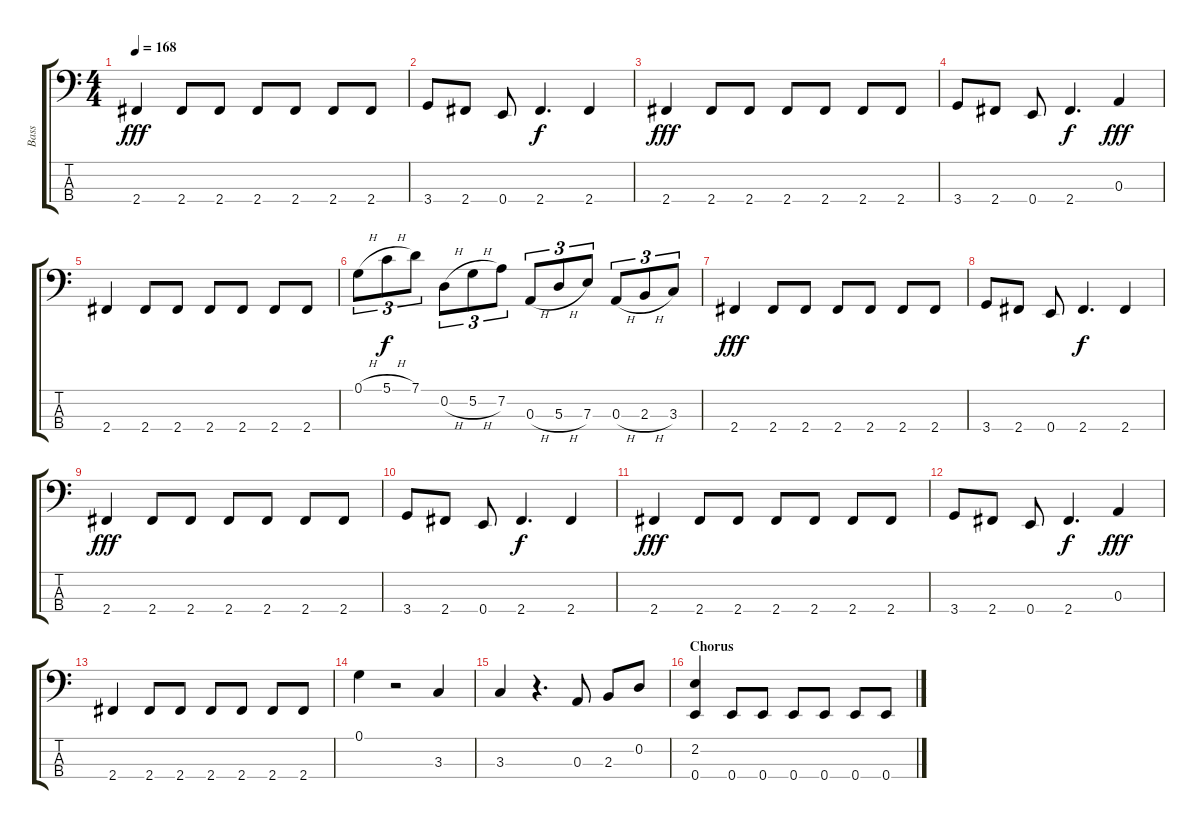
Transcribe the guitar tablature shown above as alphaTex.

\track ("Bass" "Bass") {instrument electricbasspick}
\staff {score tabs}
\tuning (G2 D2 A1 E1) {hide}
\ts (4 4)
\tempo 168
\clef f4
\ks c
2.4.4{dy fff} 2.4.8 2.4.8 2.4.8 2.4.8 2.4.8 2.4.8 |
3.4.8 2.4.8 0.4.8 2.4.4{d dy f} 2.4.4 |
2.4.4{dy fff} 2.4.8 2.4.8 2.4.8 2.4.8 2.4.8 2.4.8 |
3.4.8 2.4.8 0.4.8 2.4.4{d dy f} 0.3.4{dy fff} |
2.4.4 2.4.8 2.4.8 2.4.8 2.4.8 2.4.8 2.4.8 |
0.1{h}.8{tu (3 2)} 5.1{h}.8{tu (3 2) dy f} 7.1.8{tu (3 2)} 0.2{h}.8{tu (3 2)} 5.2{h}.8{tu (3 2)} 7.2.8{tu (3 2)} 0.3{h}.8{tu (3 2)} 5.3{h}.8{tu (3 2)} 7.3.8{tu (3 2)} 0.3{h}.8{tu (3 2)} 2.3{h}.8{tu (3 2)} 3.3.8{tu (3 2)} |
2.4.4{dy fff} 2.4.8 2.4.8 2.4.8 2.4.8 2.4.8 2.4.8 |
3.4.8 2.4.8 0.4.8 2.4.4{d dy f} 2.4.4 |
2.4.4{dy fff} 2.4.8 2.4.8 2.4.8 2.4.8 2.4.8 2.4.8 |
3.4.8 2.4.8 0.4.8 2.4.4{d dy f} 2.4.4 |
2.4.4{dy fff} 2.4.8 2.4.8 2.4.8 2.4.8 2.4.8 2.4.8 |
3.4.8 2.4.8 0.4.8 2.4.4{d dy f} 0.3.4{dy fff} |
2.4.4 2.4.8 2.4.8 2.4.8 2.4.8 2.4.8 2.4.8 |
0.1.4 r.2 3.3.4 |
3.3.4 r.4{d} 0.3.8 2.3.8 0.2.8 |
\section ("" "Chorus")
(2.2 0.4).4 0.4.8 0.4.8 0.4.8 0.4.8 0.4.8 0.4.8
